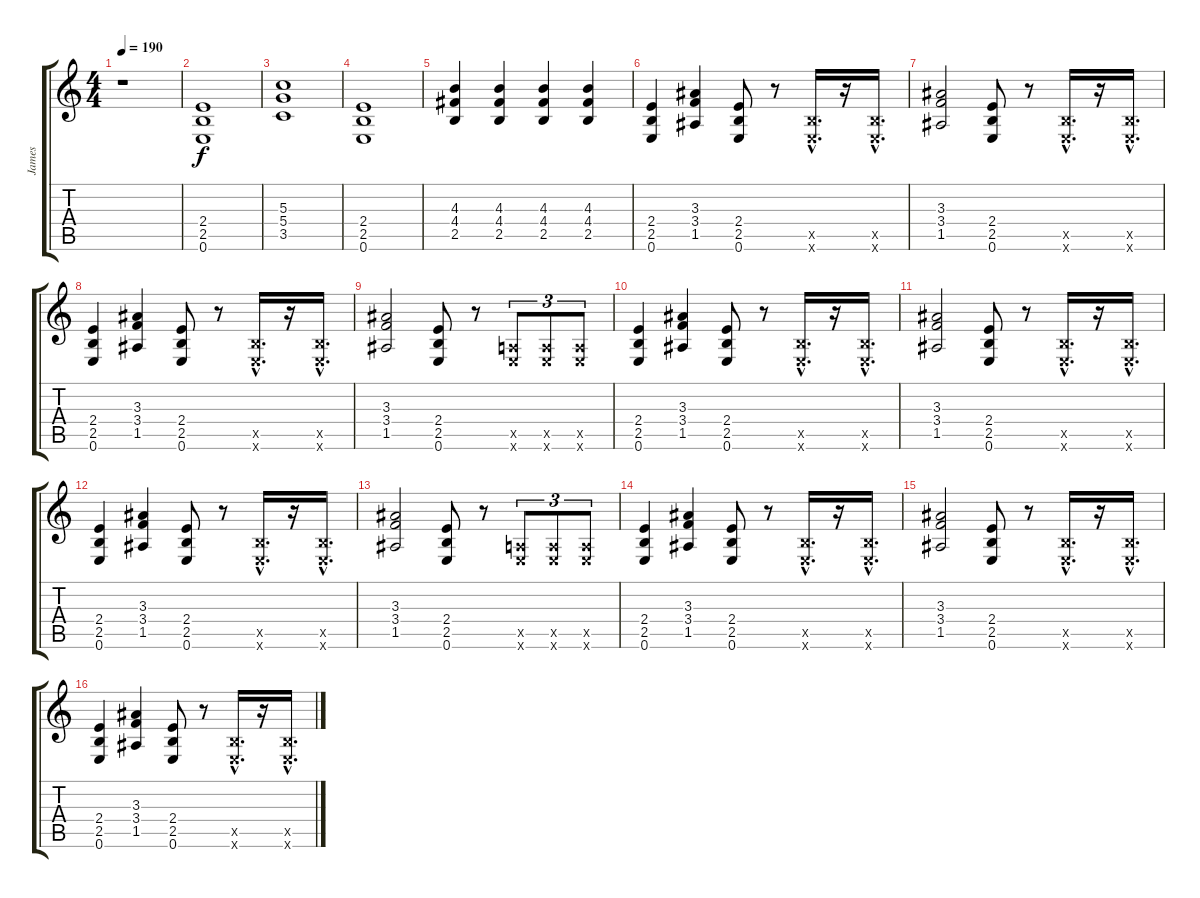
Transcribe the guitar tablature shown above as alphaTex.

\track ("James" "James") {instrument distortionguitar}
\staff {score tabs}
\tuning (E4 B3 G3 D3 A2 E2) {hide}
\ts (4 4)
\tempo 190
\tempo 120
\tempo 190
\clef g2
\ks c
r.1{dy f instrument distortionguitar} |
(2.4 2.5 0.6).1 |
(5.3 5.4 3.5).1 |
(2.4 2.5 0.6).1 |
(4.3 4.4 2.5).4 (4.3 4.4 2.5).4 (4.3 4.4 2.5).4 (4.3 4.4 2.5).4 |
(2.4 2.5 0.6).4 (3.3 3.4 1.5).4 (2.4 2.5 0.6).8 r.8 (2.5{hac x} 0.6{hac x}).16{d} r.16 (2.5{hac x} 0.6{hac x}).16{d} |
(3.3 3.4 1.5).2 (2.4 2.5 0.6).8 r.8 (2.5{hac x} 0.6{hac x}).16{d} r.16 (2.5{hac x} 0.6{hac x}).16{d} |
(2.4 2.5 0.6).4 (3.3 3.4 1.5).4 (2.4 2.5 0.6).8 r.8 (2.5{hac x} 0.6{hac x}).16{d} r.16 (2.5{hac x} 0.6{hac x}).16{d} |
(3.3 3.4 1.5).2 (2.4 2.5 0.6).8 r.8 (0.5{x} 0.6{x}).8{tu (3 2)} (0.5{x} 0.6{x}).8{tu (3 2)} (0.5{x} 0.6{x}).8{tu (3 2)} |
(2.4 2.5 0.6).4 (3.3 3.4 1.5).4 (2.4 2.5 0.6).8 r.8 (2.5{hac x} 0.6{hac x}).16{d} r.16 (2.5{hac x} 0.6{hac x}).16{d} |
(3.3 3.4 1.5).2 (2.4 2.5 0.6).8 r.8 (2.5{hac x} 0.6{hac x}).16{d} r.16 (2.5{hac x} 0.6{hac x}).16{d} |
(2.4 2.5 0.6).4 (3.3 3.4 1.5).4 (2.4 2.5 0.6).8 r.8 (2.5{hac x} 0.6{hac x}).16{d} r.16 (2.5{hac x} 0.6{hac x}).16{d} |
(3.3 3.4 1.5).2 (2.4 2.5 0.6).8 r.8 (0.5{x} 0.6{x}).8{tu (3 2)} (0.5{x} 0.6{x}).8{tu (3 2)} (0.5{x} 0.6{x}).8{tu (3 2)} |
(2.4 2.5 0.6).4 (3.3 3.4 1.5).4 (2.4 2.5 0.6).8 r.8 (2.5{hac x} 0.6{hac x}).16{d} r.16 (2.5{hac x} 0.6{hac x}).16{d} |
(3.3 3.4 1.5).2 (2.4 2.5 0.6).8 r.8 (2.5{hac x} 0.6{hac x}).16{d} r.16 (2.5{hac x} 0.6{hac x}).16{d} |
(2.4 2.5 0.6).4 (3.3 3.4 1.5).4 (2.4 2.5 0.6).8 r.8 (2.5{hac x} 0.6{hac x}).16{d} r.16 (2.5{hac x} 0.6{hac x}).16{d}
